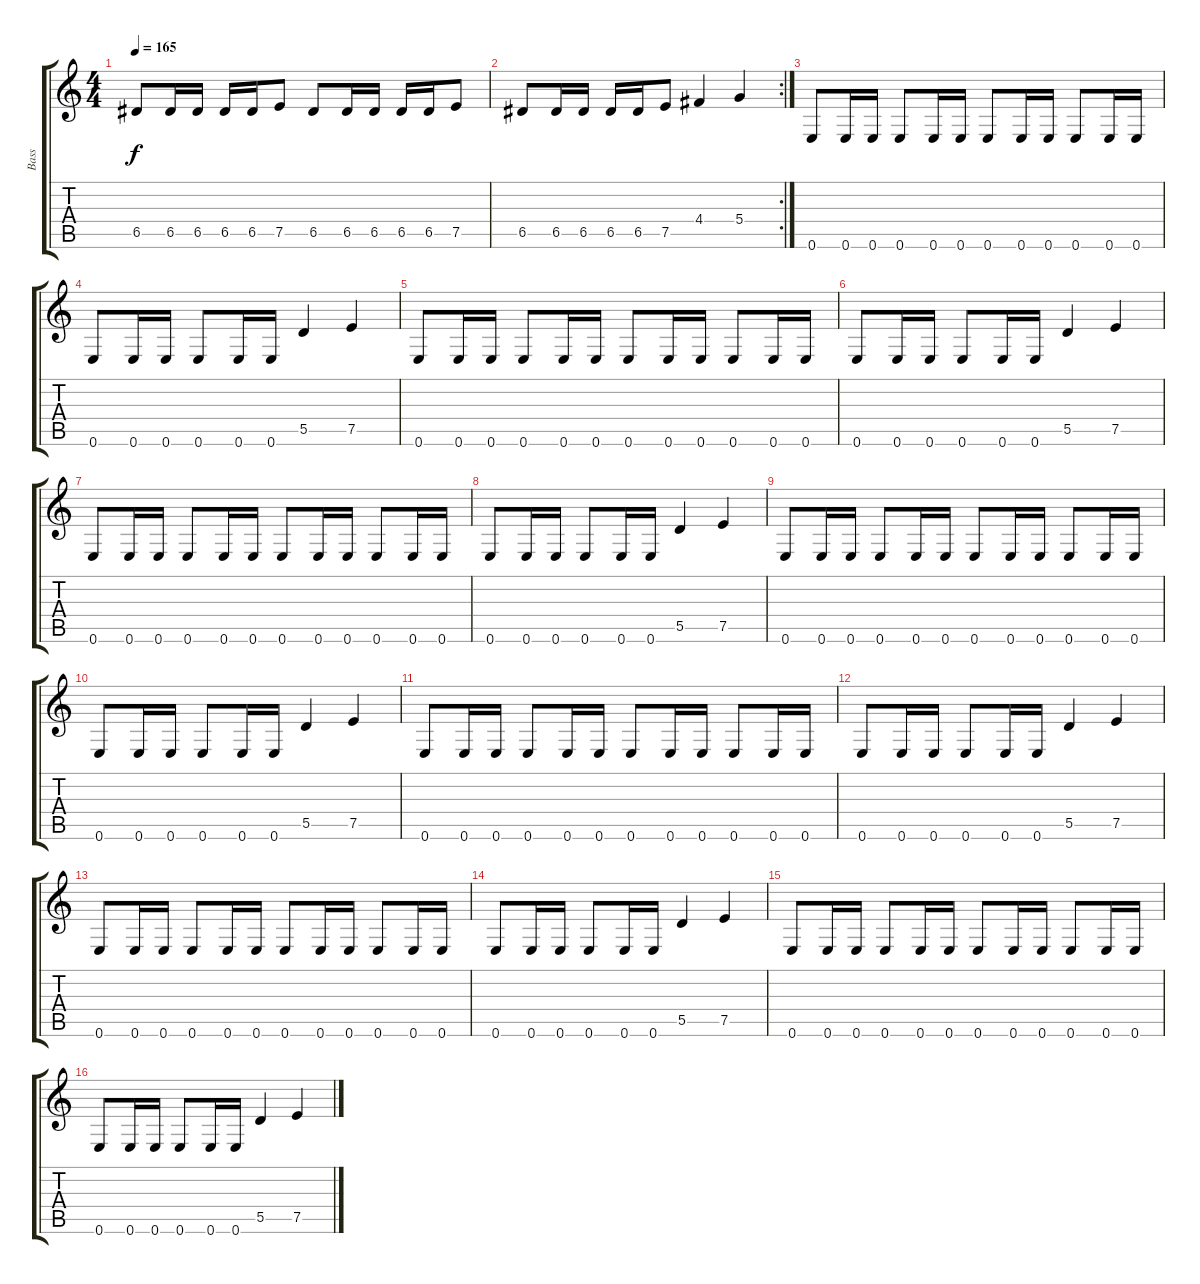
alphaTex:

\track ("Bass" "Bass") {instrument electricbassfinger}
\staff {score tabs}
\tuning (E4 B3 G3 D3 A2 E2) {hide}
\ts (4 4)
\tempo 165
\clef g2
\ks c
6.5.8{dy f} 6.5.16 6.5.16 6.5.16 6.5.16 7.5.8 6.5.8 6.5.16 6.5.16 6.5.16 6.5.16 7.5.8 |
\rc 2
6.5.8 6.5.16 6.5.16 6.5.16 6.5.16 7.5.8 4.4.4 5.4.4 |
0.6.8 0.6.16 0.6.16 0.6.8 0.6.16 0.6.16 0.6.8 0.6.16 0.6.16 0.6.8 0.6.16 0.6.16 |
0.6.8 0.6.16 0.6.16 0.6.8 0.6.16 0.6.16 5.5.4 7.5.4 |
0.6.8 0.6.16 0.6.16 0.6.8 0.6.16 0.6.16 0.6.8 0.6.16 0.6.16 0.6.8 0.6.16 0.6.16 |
0.6.8 0.6.16 0.6.16 0.6.8 0.6.16 0.6.16 5.5.4 7.5.4 |
0.6.8 0.6.16 0.6.16 0.6.8 0.6.16 0.6.16 0.6.8 0.6.16 0.6.16 0.6.8 0.6.16 0.6.16 |
0.6.8 0.6.16 0.6.16 0.6.8 0.6.16 0.6.16 5.5.4 7.5.4 |
0.6.8 0.6.16 0.6.16 0.6.8 0.6.16 0.6.16 0.6.8 0.6.16 0.6.16 0.6.8 0.6.16 0.6.16 |
0.6.8 0.6.16 0.6.16 0.6.8 0.6.16 0.6.16 5.5.4 7.5.4 |
0.6.8 0.6.16 0.6.16 0.6.8 0.6.16 0.6.16 0.6.8 0.6.16 0.6.16 0.6.8 0.6.16 0.6.16 |
0.6.8 0.6.16 0.6.16 0.6.8 0.6.16 0.6.16 5.5.4 7.5.4 |
0.6.8 0.6.16 0.6.16 0.6.8 0.6.16 0.6.16 0.6.8 0.6.16 0.6.16 0.6.8 0.6.16 0.6.16 |
0.6.8 0.6.16 0.6.16 0.6.8 0.6.16 0.6.16 5.5.4 7.5.4 |
0.6.8 0.6.16 0.6.16 0.6.8 0.6.16 0.6.16 0.6.8 0.6.16 0.6.16 0.6.8 0.6.16 0.6.16 |
0.6.8 0.6.16 0.6.16 0.6.8 0.6.16 0.6.16 5.5.4 7.5.4
